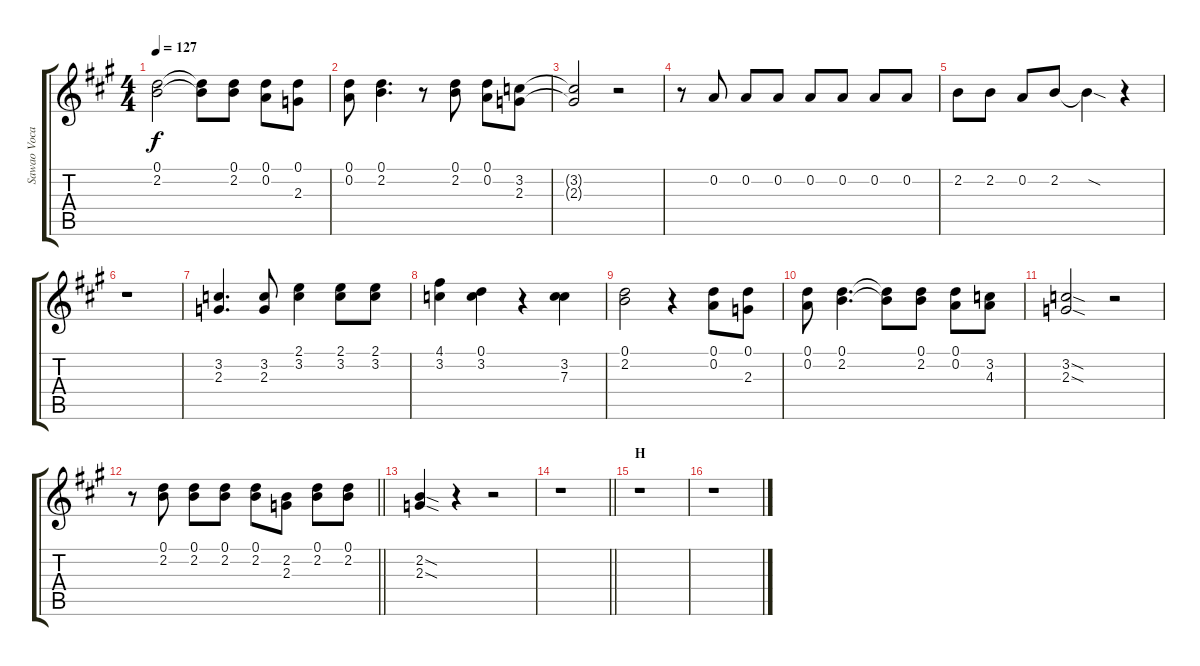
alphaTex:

\track ("Sawao Vocal" "Sawao Voca") {instrument contrabass}
\staff {score tabs}
\tuning (D4 A3 F3 C3 G2 D2) {hide}
\ts (4 4)
\tempo 127
\clef g2
\ks a
(0.1 2.2).2{dy f} (0.1{t} 2.2{t}).8 (0.1 2.2).8 (0.1 0.2).8 (0.1 2.3).8 |
(0.1 0.2).8 (0.1 2.2).4{d} r.8 (0.1 2.2).8 (0.1 0.2).8 (3.2 2.3).8 |
(3.2{t} 2.3{t}).2 r.2 |
r.8 0.2.8 0.2.8 0.2.8 0.2.8 0.2.8 0.2.8 0.2.8 |
2.2.8 2.2.8 0.2.8 2.2.8 2.2{sod t}.4 r.4 |
r.1 |
(3.2 2.3).4{d} (3.2 2.3).8 (2.1 3.2).4 (2.1 3.2).8 (2.1 3.2).8 |
(4.1 3.2).4 (0.1 3.2).4 r.4 (3.2 7.3).4 |
(0.1 2.2).2 r.4 (0.1 0.2).8 (0.1 2.3).8 |
(0.1 0.2).8 (0.1 2.2).4{d} (0.1{t} 2.2{t}).8 (0.1 2.2).8 (0.1 0.2).8 (3.2 4.3).8 |
(3.2{sod} 2.3{sod}).2 r.2 |
\barLineRight lightlight
r.8 (0.1 2.2).8 (0.1 2.2).8 (0.1 2.2).8 (0.1 2.2).8 (2.2 2.3).8 (0.1 2.2).8 (0.1 2.2).8 |
(2.2{sod} 2.3{sod}).4 r.4 r.2 |
\barLineRight lightlight
r.1 |
\section ("" "H")
r.1 |
r.1
